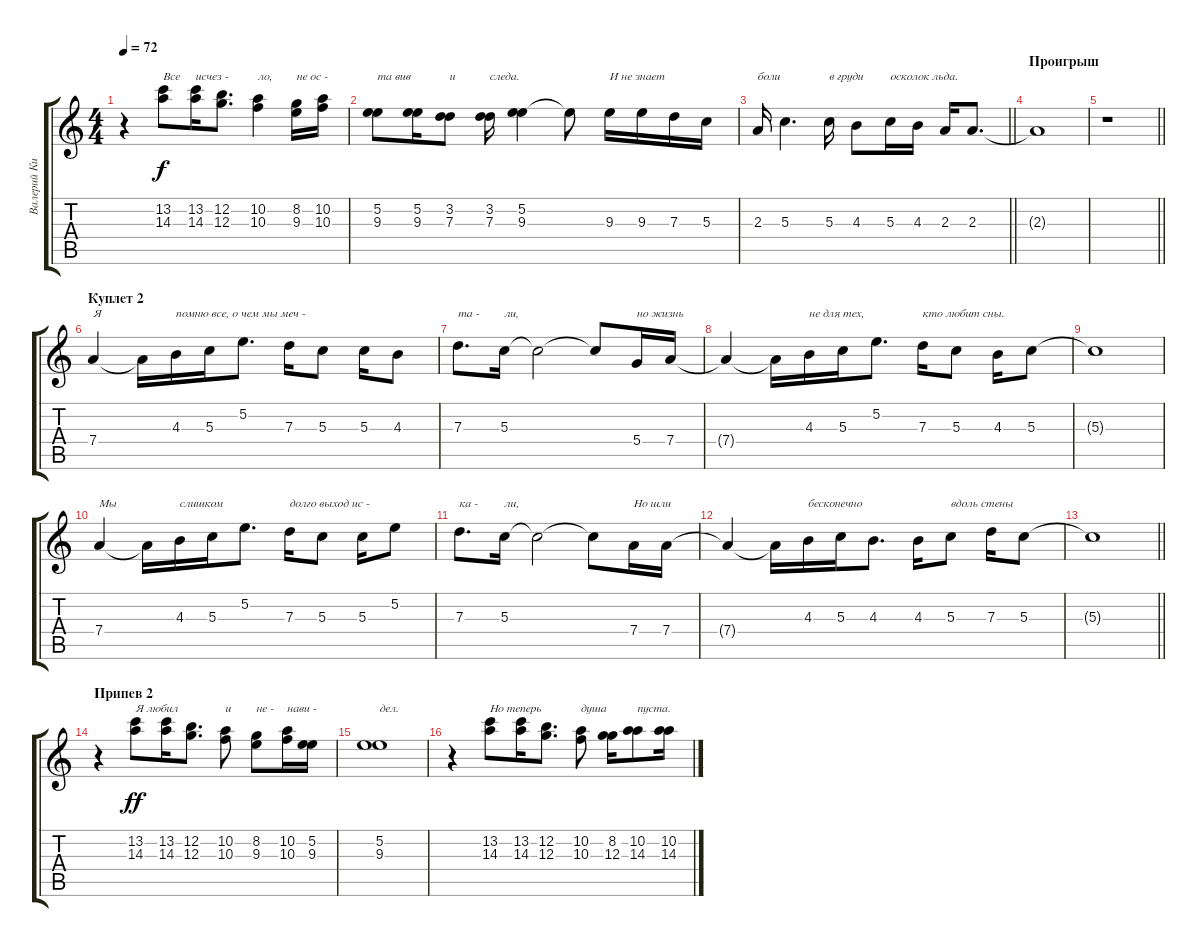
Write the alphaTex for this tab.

\track ("Валерий Кипелов" "Валерий Ки") {instrument overdrivenguitar}
\staff {score tabs}
\tuning (E4 B3 G3 D3 A2 E2) {hide}
\ts (4 4)
\tempo 72
\clef g2
\ks c
r.4{dy f} (13.2 14.3).8{txt "Все"} (13.2 14.3).16{txt "исчез -"} (12.2 12.3).8{d} (10.2 10.3).4{txt "ло,"} (8.2 9.3).16{txt "не ос -"} (10.2 10.3).16 |
(5.2 9.3).8{txt "та вив"} (5.2 9.3).16 (3.2 7.3).8{txt "и"} (3.2 7.3).16{txt "следа."} (5.2 9.3).4 9.3{t}.8 9.3.16{txt "И не знает"} 9.3.16 7.3.16 5.3.16 |
\barLineRight lightlight
2.3.16{txt "боли"} 5.3.4{d} 5.3.16{txt "в груди"} 4.3.8 5.3.16{txt "осколок льда."} 4.3.16 2.3.16 2.3.8{d} |
\section ("" "Проигрыш")
2.3{t}.1 |
\barLineRight lightlight
r.1 |
\section ("" "Куплет 2")
7.4.4{txt "Я"} 7.4{t}.16 4.3.16{txt "помню все, о чем мы меч -"} 5.3.16 5.2.8{d} 7.3.16 5.3.8 5.3.16 4.3.8 |
7.3.8{d txt "та -"} 5.3.16{txt "ли,"} 5.3{t}.2 5.3{t}.8 5.4.16{txt "но жизнь"} 7.4.16 |
7.4{t}.4 7.4{t}.16 4.3.16{txt "не для тех,"} 5.3.16 5.2.8{d} 7.3.16{txt "кто любит сны."} 5.3.8 4.3.16 5.3.8 |
5.3{t}.1 |
7.4.4{txt "Мы"} 7.4{t}.16 4.3.16{txt "слишком"} 5.3.16 5.2.8{d} 7.3.16{txt "долго выход ис -"} 5.3.8 5.3.16 5.2.8 |
7.3.8{d txt "ка -"} 5.3.16{txt "ли,"} 5.3{t}.2 5.3{t}.8 7.4.16{txt "Но шли"} 7.4.16 |
7.4{t}.4 7.4{t}.16 4.3.16{txt "бесконечно"} 5.3.16 4.3.8{d} 4.3.16 5.3.8{txt "вдоль стены"} 7.3.16 5.3.8 |
\barLineRight lightlight
5.3{t}.1 |
\section ("" "Припев 2")
r.4 (13.2 14.3).8{txt "Я любил" dy ff} (13.2 14.3).16 (12.2 12.3).8{d} (10.2 10.3).8{txt "и"} (8.2 9.3).8{txt "не -"} (10.2 10.3).16{txt "нави -"} (5.2 9.3).16 |
(5.2 9.3).1{txt "дел."} |
r.4 (13.2 14.3).8{txt "Но теперь"} (13.2 14.3).16 (12.2 12.3).8{d} (10.2 10.3).8{txt "душа"} (8.2 12.3).16 (10.2 14.3).8{txt "пуста."} (10.2 14.3).16
